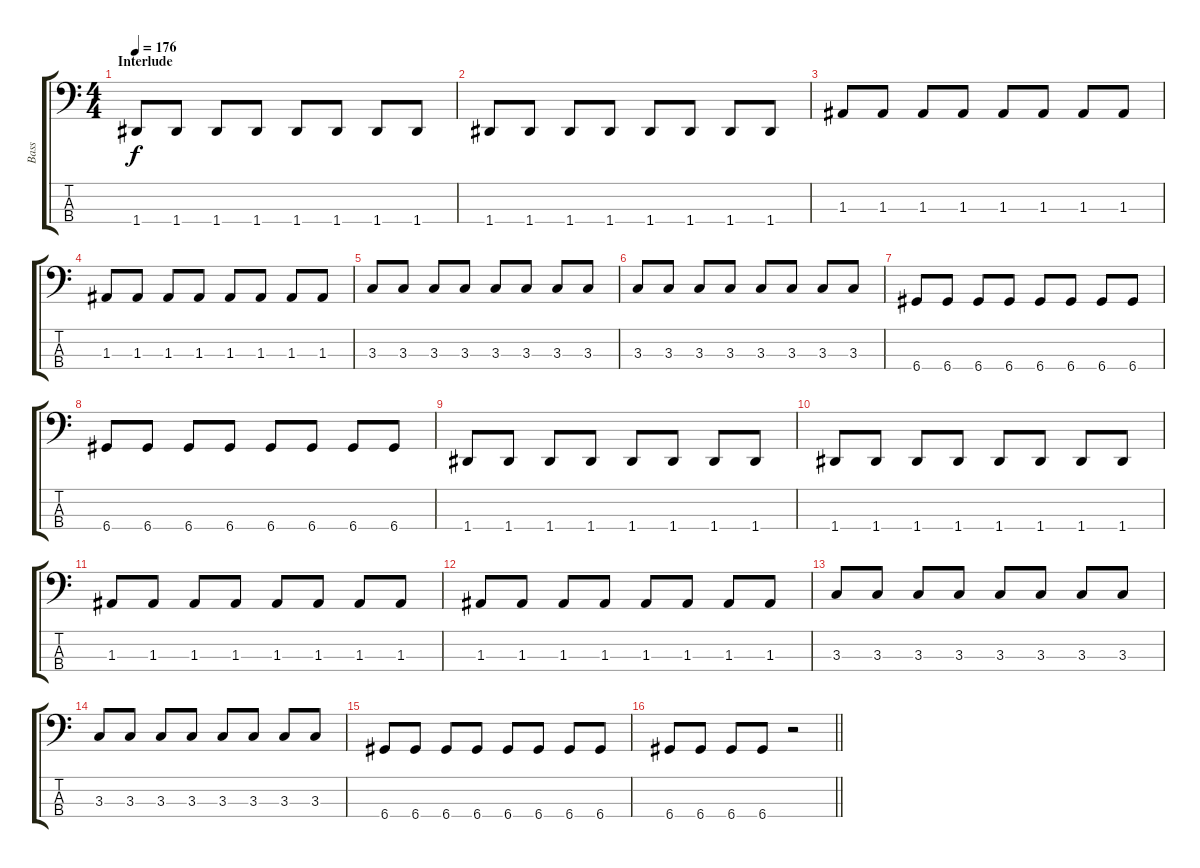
\track ("Bass" "Bass") {instrument electricbasspick}
\staff {score tabs}
\tuning (G2 D2 A1 D1) {hide}
\ts (4 4)
\section ("" "Interlude")
\tempo 176
\clef f4
\ks c
1.4.8{dy f} 1.4.8 1.4.8 1.4.8 1.4.8 1.4.8 1.4.8 1.4.8 |
1.4.8 1.4.8 1.4.8 1.4.8 1.4.8 1.4.8 1.4.8 1.4.8 |
1.3.8 1.3.8 1.3.8 1.3.8 1.3.8 1.3.8 1.3.8 1.3.8 |
1.3.8 1.3.8 1.3.8 1.3.8 1.3.8 1.3.8 1.3.8 1.3.8 |
3.3.8 3.3.8 3.3.8 3.3.8 3.3.8 3.3.8 3.3.8 3.3.8 |
3.3.8 3.3.8 3.3.8 3.3.8 3.3.8 3.3.8 3.3.8 3.3.8 |
6.4.8 6.4.8 6.4.8 6.4.8 6.4.8 6.4.8 6.4.8 6.4.8 |
6.4.8 6.4.8 6.4.8 6.4.8 6.4.8 6.4.8 6.4.8 6.4.8 |
1.4.8 1.4.8 1.4.8 1.4.8 1.4.8 1.4.8 1.4.8 1.4.8 |
1.4.8 1.4.8 1.4.8 1.4.8 1.4.8 1.4.8 1.4.8 1.4.8 |
1.3.8 1.3.8 1.3.8 1.3.8 1.3.8 1.3.8 1.3.8 1.3.8 |
1.3.8 1.3.8 1.3.8 1.3.8 1.3.8 1.3.8 1.3.8 1.3.8 |
3.3.8 3.3.8 3.3.8 3.3.8 3.3.8 3.3.8 3.3.8 3.3.8 |
3.3.8 3.3.8 3.3.8 3.3.8 3.3.8 3.3.8 3.3.8 3.3.8 |
6.4.8 6.4.8 6.4.8 6.4.8 6.4.8 6.4.8 6.4.8 6.4.8 |
\barLineRight lightlight
6.4.8 6.4.8 6.4.8 6.4.8 r.2
